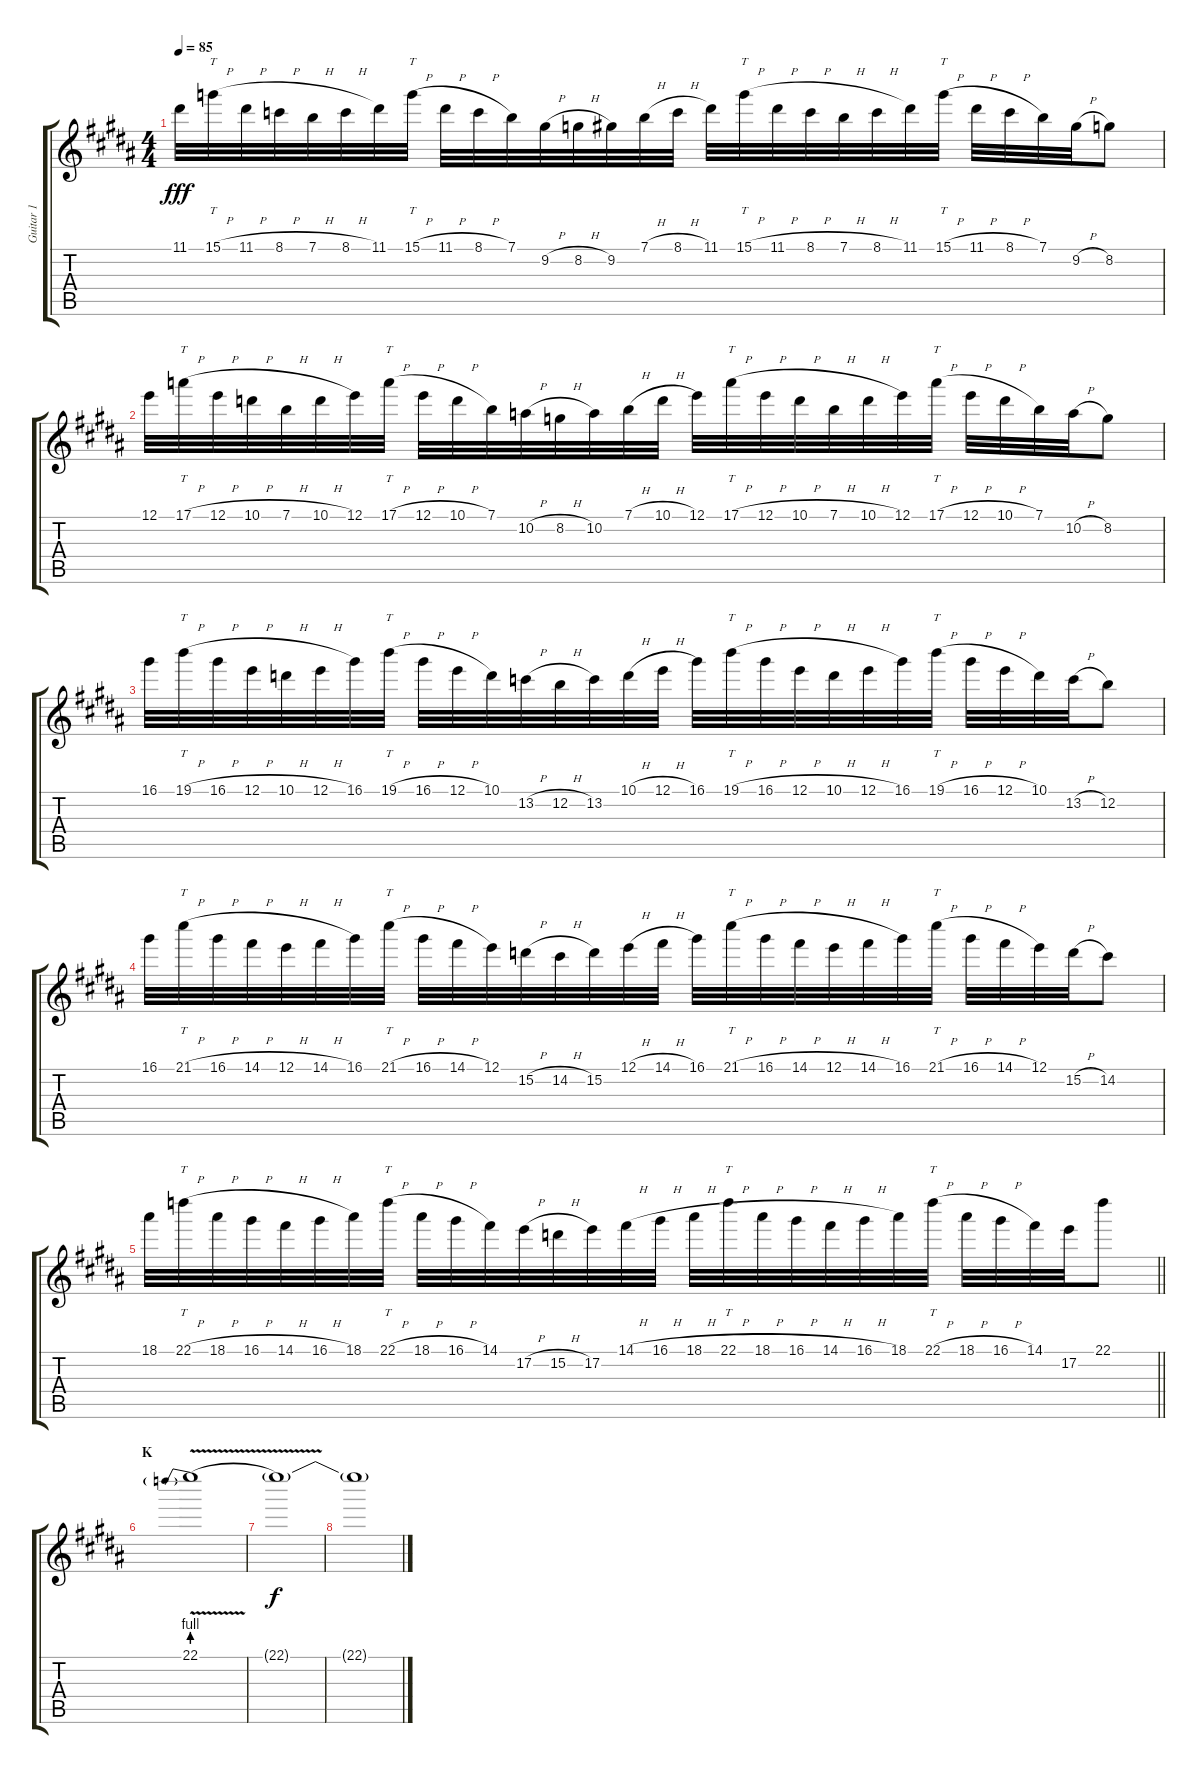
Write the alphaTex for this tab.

\track ("Guitar 1" "Guitar 1") {instrument distortionguitar}
\staff {score tabs}
\tuning (E4 B3 G3 D3 A2 E2) {hide}
\ts (4 4)
\tempo 85
\clef g2
\ks b
11.1.32{dy fff} 15.1{h}.32{tt} 11.1{h}.32 8.1{h}.32 7.1{h}.32 8.1{h}.32 11.1.32 15.1{h}.32{tt} 11.1{h}.32 8.1{h}.32 7.1.32 9.2{h}.32 8.2{h}.32 9.2.32 7.1{h}.32 8.1{h}.32 11.1.32 15.1{h}.32{tt} 11.1{h}.32 8.1{h}.32 7.1{h}.32 8.1{h}.32 11.1.32 15.1{h}.32{tt} 11.1{h}.32 8.1{h}.32 7.1.32 9.2{h}.32 8.2.8 |
12.1.32 17.1{h}.32{tt} 12.1{h}.32 10.1{h}.32 7.1{h}.32 10.1{h}.32 12.1.32 17.1{h}.32{tt} 12.1{h}.32 10.1{h}.32 7.1.32 10.2{h}.32 8.2{h}.32 10.2.32 7.1{h}.32 10.1{h}.32 12.1.32 17.1{h}.32{tt} 12.1{h}.32 10.1{h}.32 7.1{h}.32 10.1{h}.32 12.1.32 17.1{h}.32{tt} 12.1{h}.32 10.1{h}.32 7.1.32 10.2{h}.32 8.2.8 |
16.1.32 19.1{h}.32{tt} 16.1{h}.32 12.1{h}.32 10.1{h}.32 12.1{h}.32 16.1.32 19.1{h}.32{tt} 16.1{h}.32 12.1{h}.32 10.1.32 13.2{h}.32 12.2{h}.32 13.2.32 10.1{h}.32 12.1{h}.32 16.1.32 19.1{h}.32{tt} 16.1{h}.32 12.1{h}.32 10.1{h}.32 12.1{h}.32 16.1.32 19.1{h}.32{tt} 16.1{h}.32 12.1{h}.32 10.1.32 13.2{h}.32 12.2.8 |
16.1.32 21.1{h}.32{tt} 16.1{h}.32 14.1{h}.32 12.1{h}.32 14.1{h}.32 16.1.32 21.1{h}.32{tt} 16.1{h}.32 14.1{h}.32 12.1.32 15.2{h}.32 14.2{h}.32 15.2.32 12.1{h}.32 14.1{h}.32 16.1.32 21.1{h}.32{tt} 16.1{h}.32 14.1{h}.32 12.1{h}.32 14.1{h}.32 16.1.32 21.1{h}.32{tt} 16.1{h}.32 14.1{h}.32 12.1.32 15.2{h}.32 14.2.8 |
\barLineRight lightlight
18.1.32 22.1{h}.32{tt} 18.1{h}.32 16.1{h}.32 14.1{h}.32 16.1{h}.32 18.1.32 22.1{h}.32{tt} 18.1{h}.32 16.1{h}.32 14.1.32 17.2{h}.32 15.2{h}.32 17.2.32 14.1{h}.32 16.1{h}.32 18.1{h}.32 22.1{h}.32{tt} 18.1{h}.32 16.1{h}.32 14.1{h}.32 16.1{h}.32 18.1.32 22.1{h}.32{tt} 18.1{h}.32 16.1{h}.32 14.1.32 17.2.32 22.1.8 |
\section ("" "K")
22.1{be (prebend 0 4 60 4) v}.1 |
22.1{t}.1{dy f} |
22.1{t}.1
